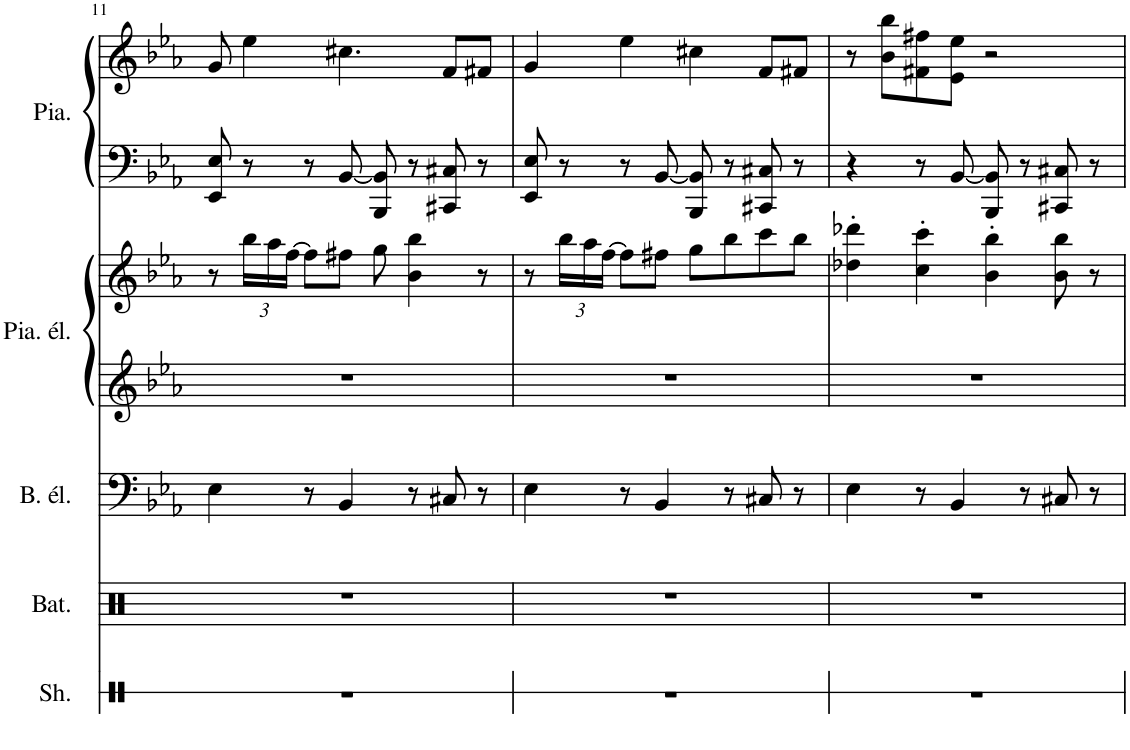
**kern	**kern	**kern	**kern	**kern	**kern	**kern
*part5	*part4	*part3	*part2	*part2	*part1	*part1
*staff7	*staff6	*staff5	*staff4	*staff3	*staff2	*staff1
*I"Shaker	*I"Batterie	*I"Basse électrique	*I"Piano électrique	*	*I"Piano	*
*I'Sh.	*I'Bat.	*I'B. él.	*I'Pia. él.	*	*I'Pia.	*
!!LO:PB:g=z
*clefX	*clefX	*clefF4	*clefG2	*clefG2	*clefF4	*clefG2
*	*	*Trd7c12	*	*	*	*
*k[]	*k[]	*k[b-e-a-]	*k[b-e-a-]	*k[b-e-a-]	*k[b-e-a-]	*k[b-e-a-]
*M4/4	*M4/4	*M4/4	*M4/4	*M4/4	*M4/4	*M4/4
*met(c)	*met(c)	*met(c)	*met(c)	*met(c)	*met(c)	*met(c)
=11	=11	=11	=11	=11	=11	=11
1r	1r	4E-\	1r	8r	8EE-/ 8E-/	8g/
*	*	*	*	*Xbrackettup	*	*
.	.	.	.	24bb-\LL	8r	4ee-\
.	.	.	.	24aa-\	.	.
.	.	.	.	[24ff\JJ	.	.
.	.	8r	.	8ff\L]	8r	.
.	.	4BB-/	.	8ff#X\J	[8BB-/	4.cc#X\
.	.	.	.	8gg\	8BBB-/ 8BB-/]	.
.	.	8r	.	4b-\ 4bb-\	8r	.
.	.	8C#X/	.	.	8CC#X/ 8C#X/	8f/L
.	.	8r	.	8r	8r	8f#X/J
=12	=12	=12	=12	=12	=12	=12
1r	1r	4E-\	1r	8r	8EE-/ 8E-/	4g/
.	.	.	.	24bb-\LL	8r	.
.	.	.	.	24aa-\	.	.
.	.	.	.	[24ff\JJ	.	.
.	.	8r	.	8ff\L]	8r	4ee-\
.	.	4BB-/	.	8ff#X\J	[8BB-/	.
.	.	.	.	8gg\L	8BBB-/ 8BB-/]	4cc#X\
.	.	8r	.	8bb-\	8r	.
.	.	8C#X/	.	8ccc\	8CC#X/ 8C#X/	8f/L
.	.	8r	.	8bb-\J	8r	8f#X/J
=13	=13	=13	=13	=13	=13	=13
1r	1r	4E-\	1r	4dd-X\' 4ddd-X\'	4r	8r
.	.	.	.	.	.	8b-\ 8bb-\L
.	.	8r	.	4cc\' 4ccc\'	8r	8f#X\ 8ff#X\
.	.	4BB-/	.	.	[8BB-/	8e-\ 8ee-\J
.	.	.	.	4b-\' 4bb-\'	8BBB-/ 8BB-/]	2r
.	.	8r	.	.	8r	.
.	.	8C#X/	.	8b-\ 8bb-\	8CC#X/ 8C#X/	.
.	.	8r	.	8r	8r	.
=	=	=	=	=	=	=
*-	*-	*-	*-	*-	*-	*-
